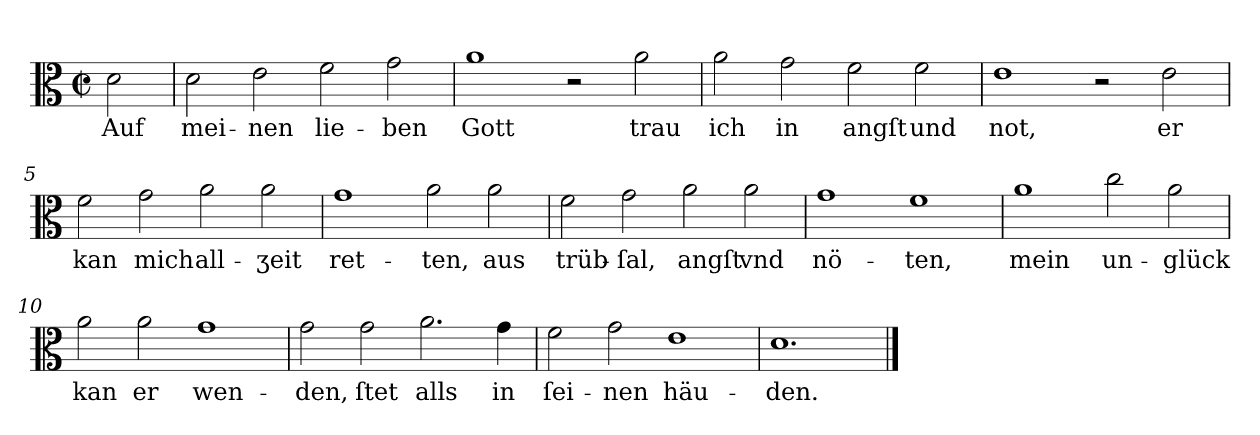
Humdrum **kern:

**kern	**text
*part1	*part1
*staff1	*staff1
*clefC3	*
*k[]	*
*M4/2	*
*met(c|)	*
=	=
2d	Auf
=1	=1
2d	mei-
2e	-nen
2f	lie-
2g	-ben
=2	=2
1a	Gott
2r	.
2a	trau
=3	=3
2a	ich
2g	in
2f	angſt
2f	und
=4	=4
1e	not,
2r	.
2e	er
=5	=5
2f	kan
2g	mich
2a	all-
2a	-ʒeit
=6	=6
1g	ret-
2a	-ten,
2a	aus
=7	=7
2f	trüb-
2g	-ſal,
2a	angſt
2a	vnd
=8	=8
1g	nö-
1f	-ten,
=9	=9
1a	mein
2cc	un-
2a	-glück
=10	=10
2a	kan
2a	er
1g	wen-
=11	=11
2g	-den,
2g	ſtet
2.a	alls
4g	in
=12	=12
2f	ſei-
2g	-nen
1e	häu-
=13	=13
1.d	-den.
==	==
*-	*-
